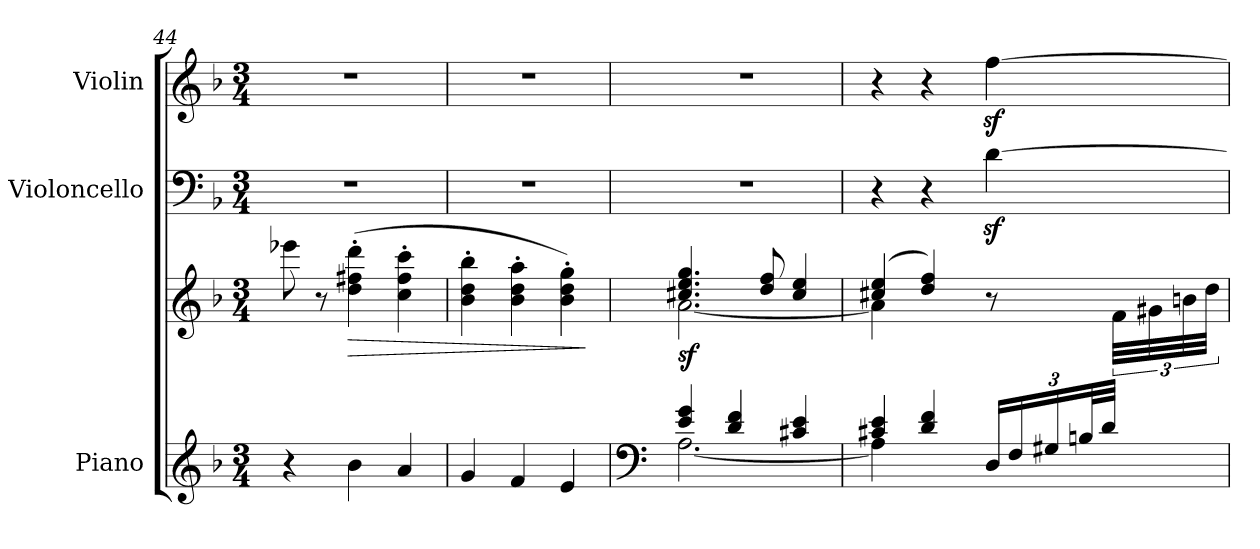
**kern	**kern	**dynam	**kern	**kern
*part3	*part3	*part3	*part2	*part1
*staff4	*staff3	*staff3/4	*staff2	*staff1
*I"Piano	*	*	*I"Violoncello	*I"Violin
*I'Pno	*	*	*I'Vc	*I'Vln
*clefG2	*clefG2	*	*clefF4	*clefG2
*k[b-]	*k[b-]	*	*k[b-]	*k[b-]
*M3/4	*M3/4	*	*M3/4	*M3/4
=44	=44	=44	=44	=44
4r	8eee-X\	.	2.r	2.r
.	8r	.	.	.
!	!	!LO:HP:b	!	!
4b-\	(>4dd\' 4ff#X\' 4ddd\'	>	.	.
4a/	4cc\' 4ff#\' 4ccc\'	.	.	.
!!LO:LB:g=z
=45	=45	=45	=45	=45
4g/	4b-\' 4dd\' 4bb-\'	.	2.r	2.r
4f/	4b-\' 4dd\' 4aa\'	.	.	.
4e/	4b-\' 4dd\' 4gg\')	.	.	.
.	.	]	.	.
=46	=46	=46	=46	=46
*clefF4	*	*	*	*
*^	*^	*	*	*
!	!	!	!	!LO:DY:b	!	!
4e/ 4g/	[2.A\	4.cc#X/ 4.ee/ 4.gg/	[2.a\	sf	2.r	2.r
4d/ 4f/	.	.	.	.	.	.
.	.	8dd/ 8ff/	.	.	.	.
4c#X/ 4e/	.	4cc#/ 4ee/	.	.	.	.
=47	=47	=47	=47	=47	=47	=47
*	*	*	*^	*	*	*
4c#X/ 4e/	4A\]	(>4cc#X/ 4ee/	4a\]	3%2ryy	.	4r	4r
4d/ 4f/	12ryy	4dd/ 4ff/)	2ryy	.	.	4r	4r
.	12%5ryy	.	.	.	.	.	.
*Xbrackettup	*	*	*	*	*	*	*
(>24D/LL	.	8r	.	.	.	[4dz<\	[4ffz<\
24F/	.	.	.	.	.	.	.
24G#X/	.	.	.	.	.	.	.
48Bn/L	.	8ryy	.	.	.	.	.
48d/JJJ	.	.	.	.	.	.	.
12ryy	.	.	.	48f\LLL	.	.	.
.	.	.	.	48g#X\	.	.	.
.	.	.	.	48bn\	.	.	.
.	.	.	.	48dd\JJJ)	.	.	.
*v	*v	*	*	*	*	*	*
*	*v	*v	*v	*	*	*
=	=	=	=	=
*-	*-	*-	*-	*-
